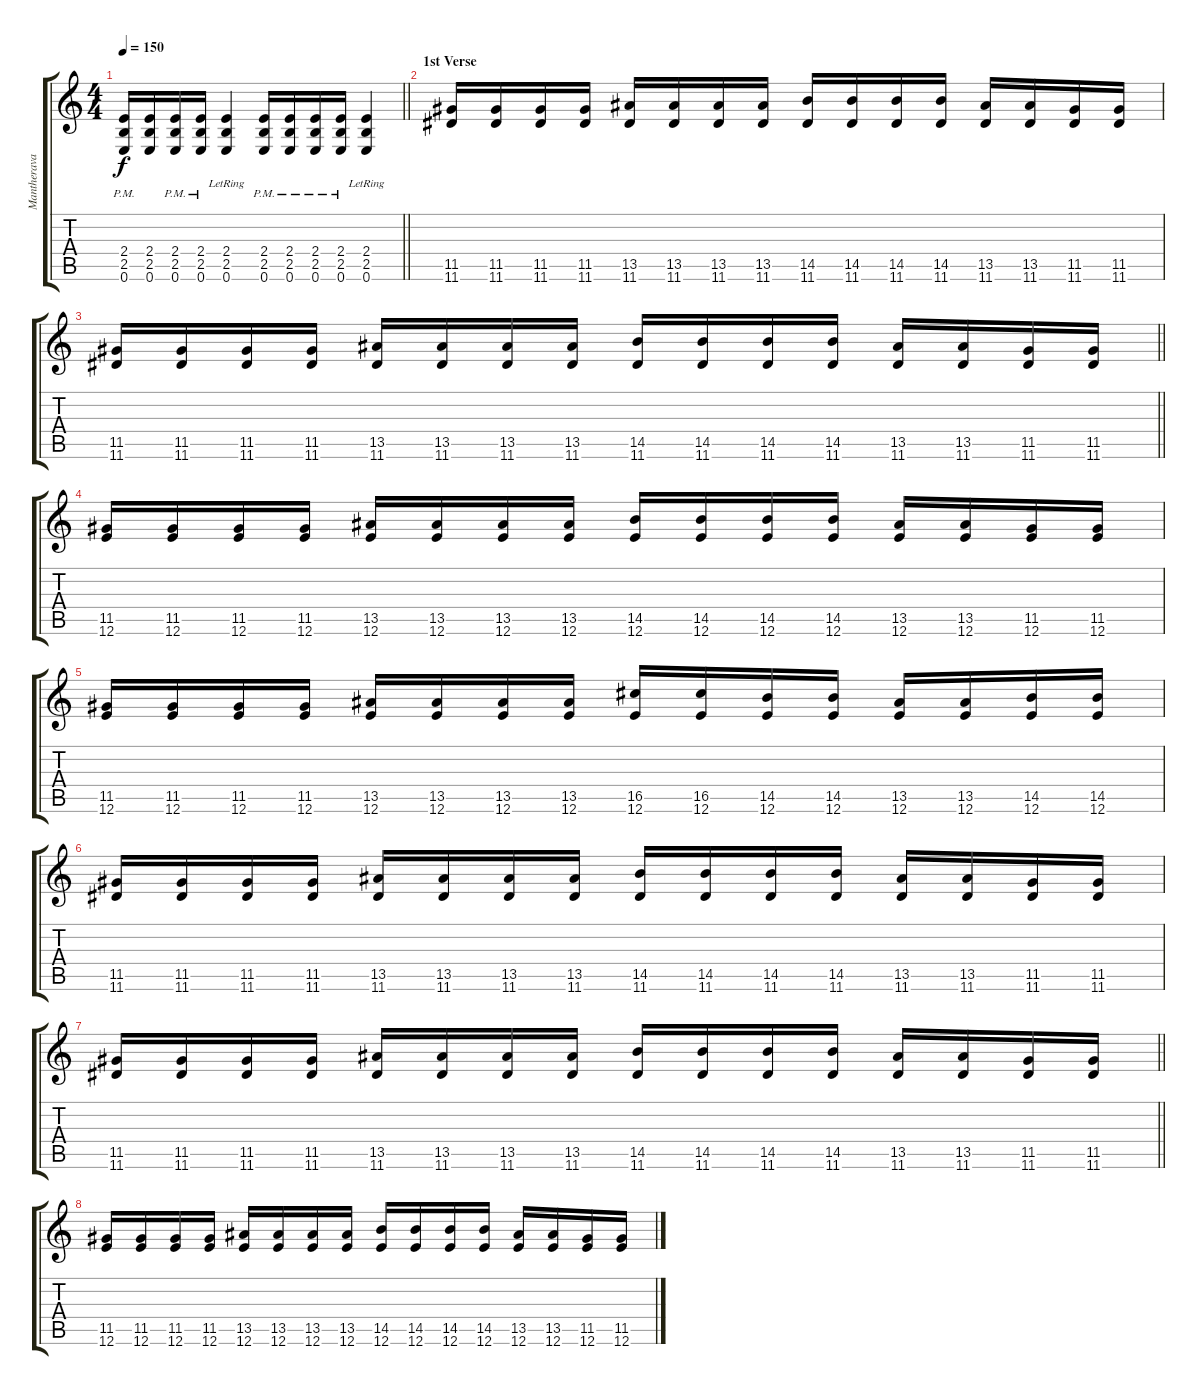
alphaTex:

\track ("Mantheravathee" "Mantherava") {instrument distortionguitar}
\staff {score tabs}
\tuning (E4 B3 G3 D3 A2 E2) {hide}
\ts (4 4)
\tempo 150
\clef g2
\barLineRight lightlight
\ks c
(2.4{pm} 2.5{pm} 0.6).16{dy f} (2.4 2.5 0.6).16 (2.4{pm} 2.5{pm} 0.6).16 (2.4{pm} 2.5{pm} 0.6).16 (2.4 2.5{lr} 0.6).4 (2.4{pm} 2.5{pm} 0.6).16 (2.4{pm} 2.5{pm} 0.6).16 (2.4{pm} 2.5{pm} 0.6).16 (2.4{pm} 2.5{pm} 0.6).16 (2.4 2.5{lr} 0.6).4 |
\section ("" "1st Verse")
(11.5 11.6).16 (11.5 11.6).16 (11.5 11.6).16 (11.5 11.6).16 (13.5 11.6).16 (13.5 11.6).16 (13.5 11.6).16 (13.5 11.6).16 (14.5 11.6).16 (14.5 11.6).16 (14.5 11.6).16 (14.5 11.6).16 (13.5 11.6).16 (13.5 11.6).16 (11.5 11.6).16 (11.5 11.6).16 |
\barLineRight lightlight
(11.5 11.6).16 (11.5 11.6).16 (11.5 11.6).16 (11.5 11.6).16 (13.5 11.6).16 (13.5 11.6).16 (13.5 11.6).16 (13.5 11.6).16 (14.5 11.6).16 (14.5 11.6).16 (14.5 11.6).16 (14.5 11.6).16 (13.5 11.6).16 (13.5 11.6).16 (11.5 11.6).16 (11.5 11.6).16 |
(11.5 12.6).16 (11.5 12.6).16 (11.5 12.6).16 (11.5 12.6).16 (13.5 12.6).16 (13.5 12.6).16 (13.5 12.6).16 (13.5 12.6).16 (14.5 12.6).16 (14.5 12.6).16 (14.5 12.6).16 (14.5 12.6).16 (13.5 12.6).16 (13.5 12.6).16 (11.5 12.6).16 (11.5 12.6).16 |
(11.5 12.6).16 (11.5 12.6).16 (11.5 12.6).16 (11.5 12.6).16 (13.5 12.6).16 (13.5 12.6).16 (13.5 12.6).16 (13.5 12.6).16 (16.5 12.6).16 (16.5 12.6).16 (14.5 12.6).16 (14.5 12.6).16 (13.5 12.6).16 (13.5 12.6).16 (14.5 12.6).16 (14.5 12.6).16 |
(11.5 11.6).16 (11.5 11.6).16 (11.5 11.6).16 (11.5 11.6).16 (13.5 11.6).16 (13.5 11.6).16 (13.5 11.6).16 (13.5 11.6).16 (14.5 11.6).16 (14.5 11.6).16 (14.5 11.6).16 (14.5 11.6).16 (13.5 11.6).16 (13.5 11.6).16 (11.5 11.6).16 (11.5 11.6).16 |
\barLineRight lightlight
(11.5 11.6).16 (11.5 11.6).16 (11.5 11.6).16 (11.5 11.6).16 (13.5 11.6).16 (13.5 11.6).16 (13.5 11.6).16 (13.5 11.6).16 (14.5 11.6).16 (14.5 11.6).16 (14.5 11.6).16 (14.5 11.6).16 (13.5 11.6).16 (13.5 11.6).16 (11.5 11.6).16 (11.5 11.6).16 |
(11.5 12.6).16 (11.5 12.6).16 (11.5 12.6).16 (11.5 12.6).16 (13.5 12.6).16 (13.5 12.6).16 (13.5 12.6).16 (13.5 12.6).16 (14.5 12.6).16 (14.5 12.6).16 (14.5 12.6).16 (14.5 12.6).16 (13.5 12.6).16 (13.5 12.6).16 (11.5 12.6).16 (11.5 12.6).16
